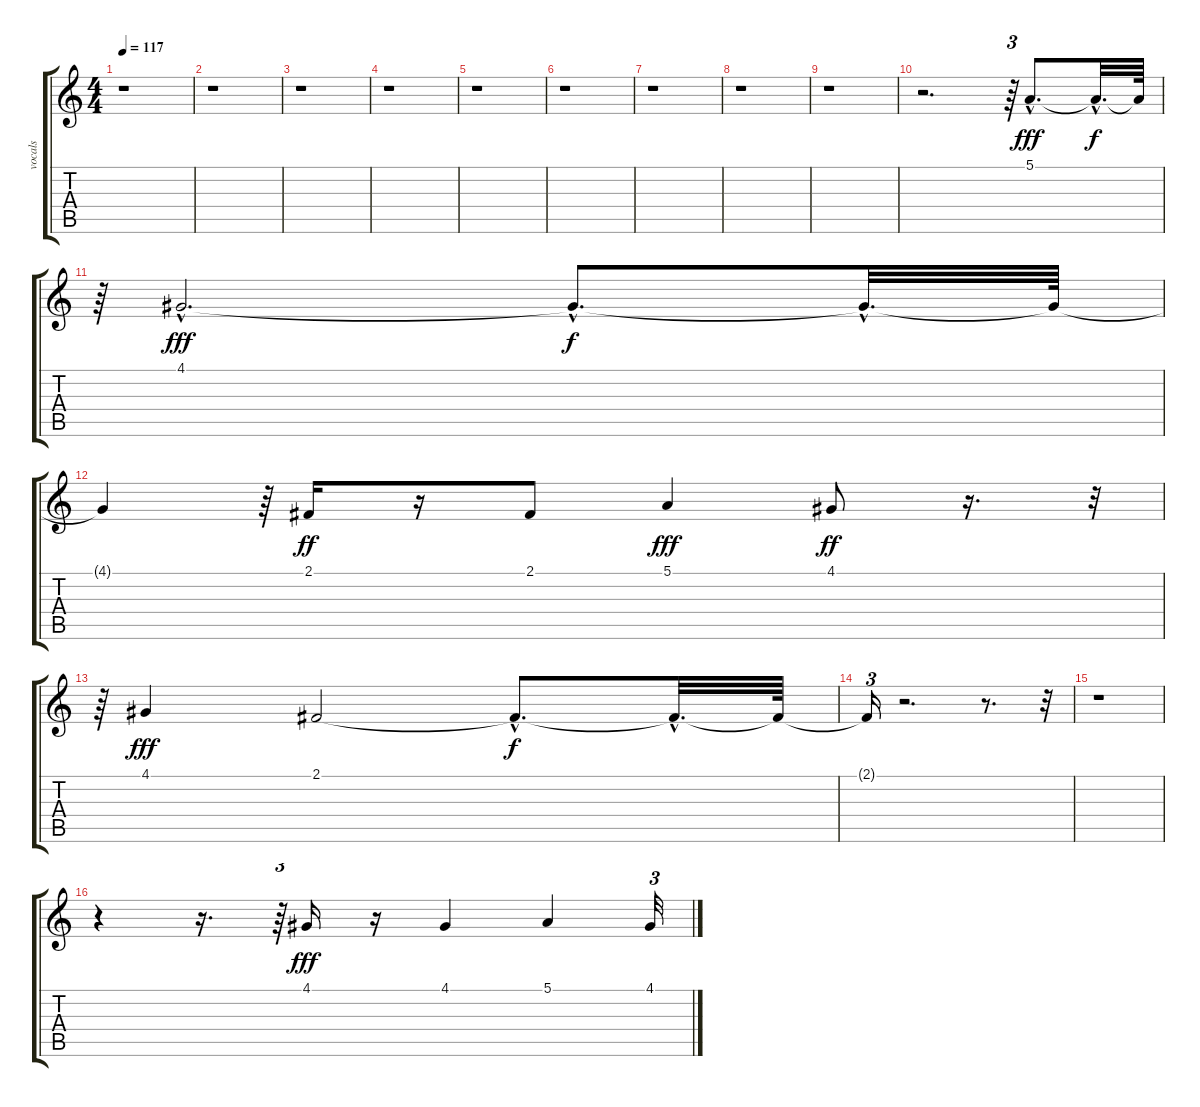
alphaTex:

\track ("vocals" "vocals") {instrument lead2sawtooth}
\staff {score tabs}
\tuning (E4 B3 G3 D3 A2 E2) {hide}
\ts (4 4)
\tempo 117
\clef g2
\ks c
r.1{dy f} |
r.1 |
r.1 |
r.1 |
r.1 |
r.1 |
r.1 |
r.1 |
r.1 |
r.2{d} r.64{tu (3 2)} 5.1{hac}.8{d dy fff} 5.1{hac t}.32{d dy f} 5.1{t}.64 |
r.64{tu (3 2)} 4.1{hac}.2{d dy fff} 4.1{hac t}.8{d dy f} 4.1{hac t}.32{d} 4.1{t}.64 |
4.1{t}.4 r.64{tu (3 2)} 2.1.16{dy ff} r.16 2.1.8 5.1.4{dy fff} 4.1.8{dy ff} r.16{d} r.32{tu (3 2)} |
r.64{tu (3 2)} 4.1.4{dy fff} 2.1.2 2.1{hac t}.8{d dy f} 2.1{hac t}.32{d} 2.1{t}.64 |
2.1{t}.16{tu (3 2)} r.2{d} r.8{d} r.32{tu (3 2)} |
r.1 |
r.4 r.16{d} r.64{tu (3 2)} 4.1.16{dy fff} r.16 4.1.4 5.1.4 4.1.32{tu (3 2)}
